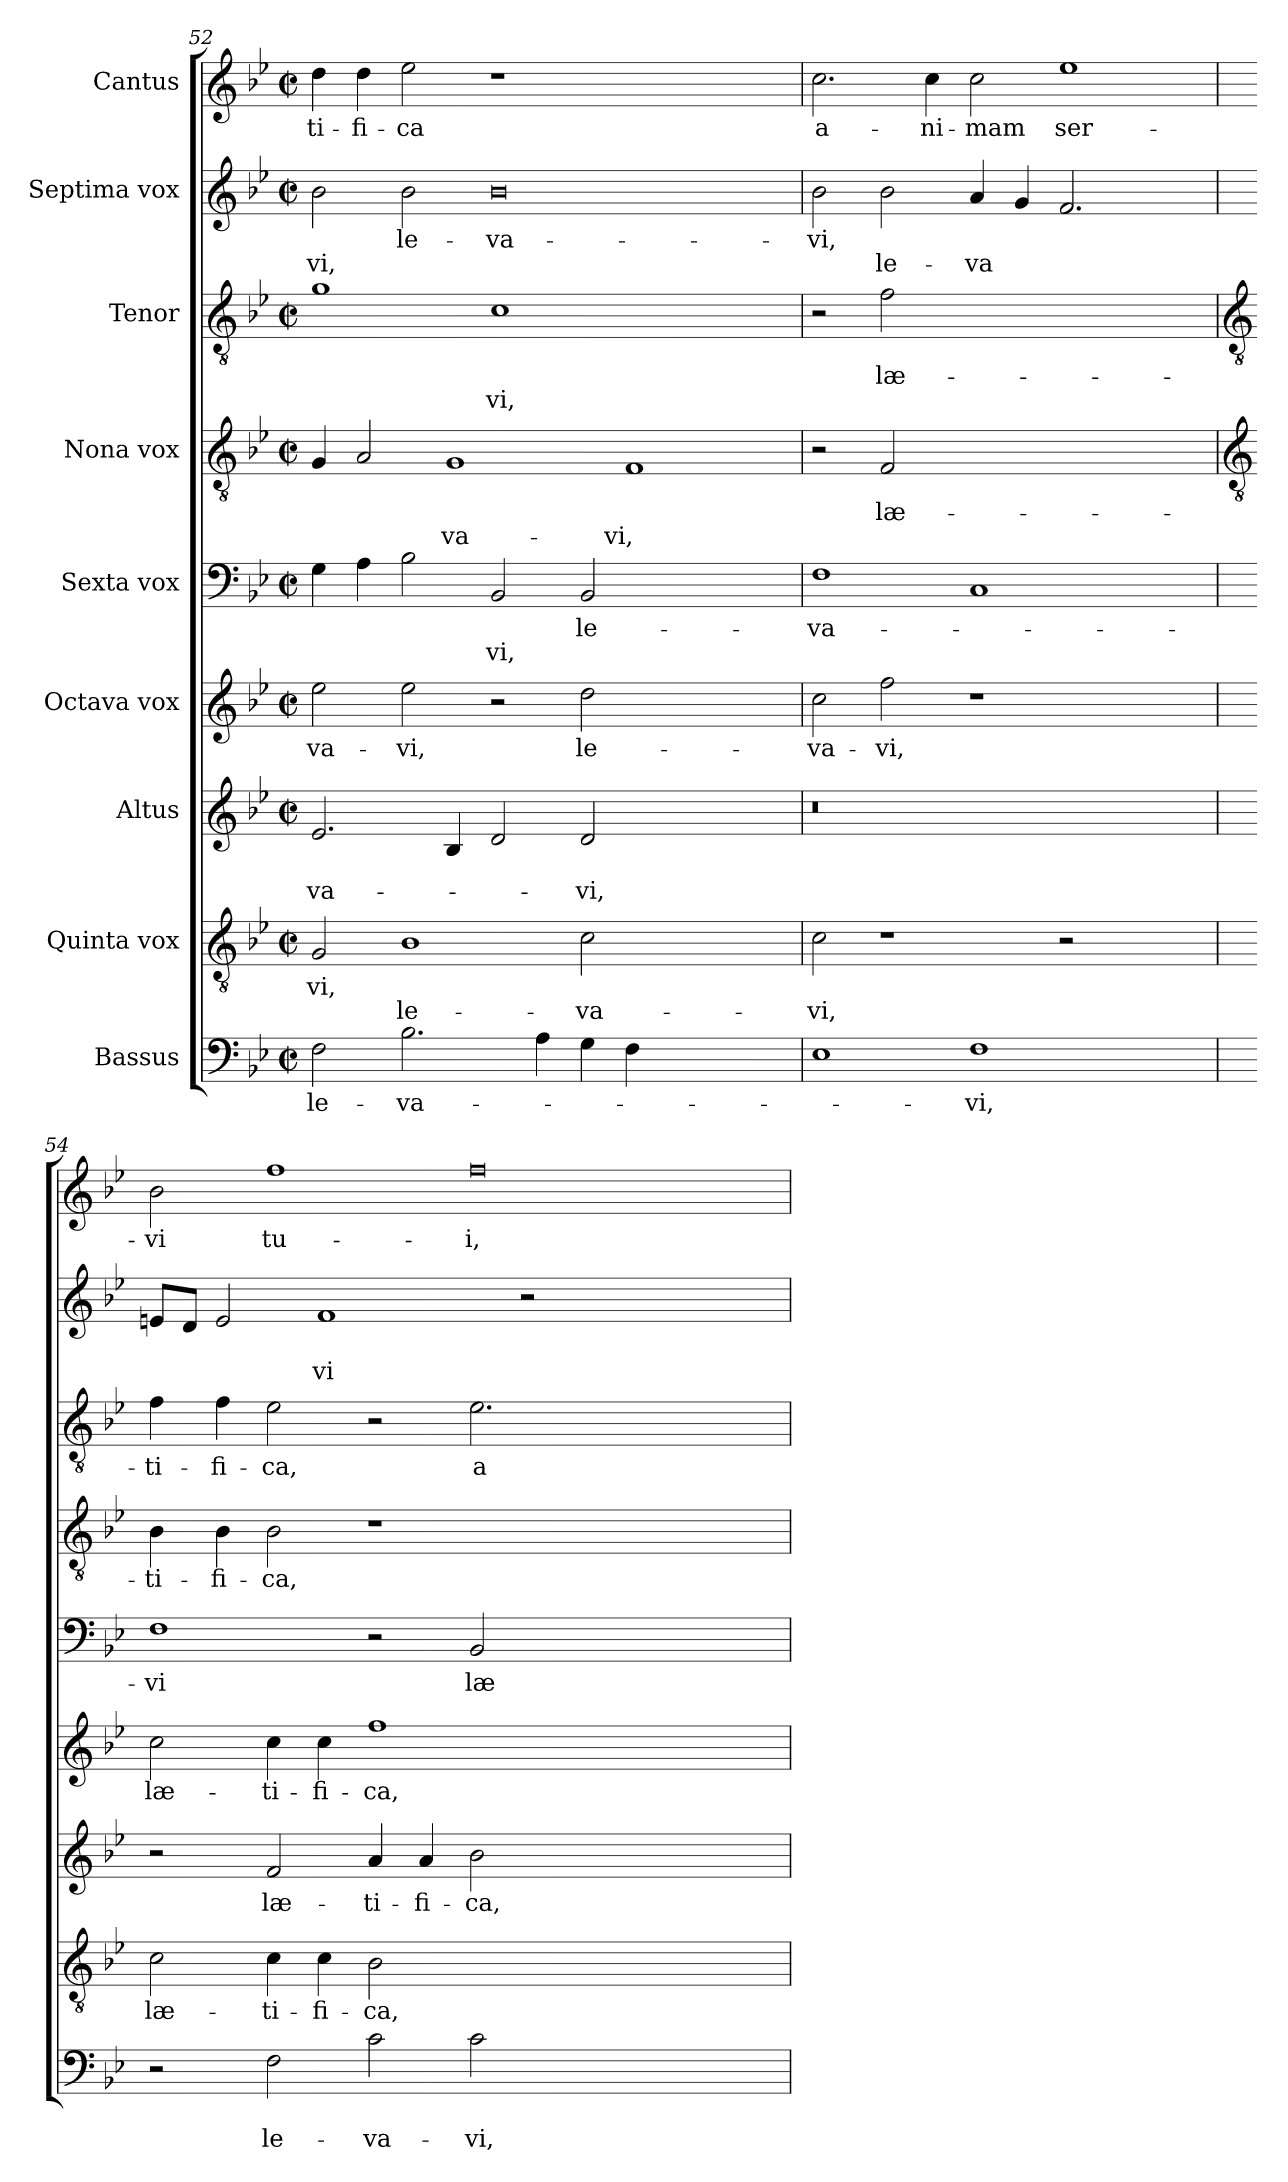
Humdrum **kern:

**kern	**text	**text	**kern	**text	**text	**kern	**text	**text	**kern	**text	**kern	**text	**text	**kern	**text	**text	**kern	**text	**text	**kern	**text	**text	**kern	**text
*part9	*part9	*part9	*part8	*part8	*part8	*part7	*part7	*part7	*part6	*part6	*part5	*part5	*part5	*part4	*part4	*part4	*part3	*part3	*part3	*part2	*part2	*part2	*part1	*part1
*staff9	*staff9	*staff9	*staff8	*staff8	*staff8	*staff7	*staff7	*staff7	*staff6	*staff6	*staff5	*staff5	*staff5	*staff4	*staff4	*staff4	*staff3	*staff3	*staff3	*staff2	*staff2	*staff2	*staff1	*staff1
*I"Bassus	*	*	*I"Quinta vox	*	*	*I"Altus	*	*	*I"Octava vox	*	*I"Sexta vox	*	*	*I"Nona vox	*	*	*I"Tenor	*	*	*I"Septima vox	*	*	*I"Cantus	*
!!LO:LB:g=z
*clefF4	*	*	*clefGv2	*	*	*clefG2	*	*	*clefG2	*	*clefF4	*	*	*clefGv2	*	*	*clefGv2	*	*	*clefG2	*	*	*clefG2	*
*k[b-e-]	*	*	*k[b-e-]	*	*	*k[b-e-]	*	*	*k[b-e-]	*	*k[b-e-]	*	*	*k[b-e-]	*	*	*k[b-e-]	*	*	*k[b-e-]	*	*	*k[b-e-]	*
*B-:	*	*	*B-:	*	*	*B-:	*	*	*B-:	*	*B-:	*	*	*B-:	*	*	*B-:	*	*	*B-:	*	*	*B-:	*
*M4/2	*	*	*M4/2	*	*	*M4/2	*	*	*M4/2	*	*M4/2	*	*	*M4/2	*	*	*M4/2	*	*	*M4/2	*	*	*M4/2	*
*met(c|)	*	*	*met(c|)	*	*	*met(c|)	*	*	*met(c|)	*	*met(c|)	*	*	*met(c|)	*	*	*met(c|)	*	*	*met(c|)	*	*	*met(c|)	*
=52	=52	=52	=52	=52	=52	=52	=52	=52	=52	=52	=52	=52	=52	=52	=52	=52	=52	=52	=52	=52	=52	=52	=52	=52
!	!LO:LY:b	!	!	!LO:LY:b	!	!	!	!LO:LY:b	!	!LO:LY:b	!	!	!	!	!	!	!	!	!	!	!	!LO:LY:b	!	!LO:LY:b
2F	le-	.	2G	vi,	.	2.e-	.	-va-	2ee-	-va-	4G	.	.	4G	.	.	1g	.	.	2b-	.	-vi,	4dd	-ti-
!	!	!	!	!	!	!	!	!	!	!	!	!	!	!	!	!	!	!	!	!	!	!	!	!LO:LY:b
.	.	.	.	.	.	.	.	.	.	.	4A	.	.	2A	.	.	.	.	.	.	.	.	4dd	-fi-
!	!LO:LY:b	!	!	!	!LO:LY:b	!	!	!	!	!LO:LY:b	!	!	!	!	!	!	!	!	!	!	!LO:LY:b	!	!	!LO:LY:b
2.B-	-va-	.	1B-	.	le-	.	.	.	2ee-	-vi,	2B-	.	.	.	.	.	.	.	.	2b-	le-	.	2ee-	-ca
!	!	!	!	!	!	!	!	!	!	!	!	!	!	!	!	!LO:LY:b	!	!	!	!	!	!	!	!
.	.	.	.	.	.	4B-	.	.	.	.	.	.	.	1G	.	-va-	.	.	.	.	.	.	.	.
!	!	!	!	!	!	!	!	!	!	!	!	!	!LO:LY:b	!	!	!	!	!	!LO:LY:b	!	!LO:LY:b	!	!	!
.	.	.	.	.	.	2d	.	.	2r	.	2BB-	.	-vi,	.	.	.	1c	.	-vi,	0b-	-va-	.	1r	.
4A	.	.	.	.	.	.	.	.	.	.	.	.	.	.	.	.	.	.	.	.	.	.	.	.
!	!	!	!	!	!LO:LY:b	!	!	!LO:LY:b	!	!LO:LY:b	!	!LO:LY:b	!	!	!	!	!	!	!	!	!	!	!	!
4G	.	.	2c	.	-va-	2d	.	-vi,	2dd	le-	2BB-	le-	.	.	.	.	.	.	.	.	.	.	.	.
!	!	!	!	!	!	!	!	!	!	!	!	!	!	!	!	!LO:LY:b	!	!	!	!	!	!	!	!
4F	.	.	.	.	.	.	.	.	.	.	.	.	.	1F	.	-vi,	.	.	.	.	.	.	.	.
1ryy	.	.	1ryy	.	.	1ryy	.	.	1ryy	.	1ryy	.	.	.	.	.	1ryy	.	.	.	.	.	1ryy	.
.	.	.	.	.	.	.	.	.	.	.	.	.	.	4ryy	.	.	.	.	.	.	.	.	.	.
=53	=53	=53	=53	=53	=53	=53	=53	=53	=53	=53	=53	=53	=53	=53	=53	=53	=53	=53	=53	=53	=53	=53	=53	=53
!	!	!	!	!	!LO:LY:b	!	!	!	!	!LO:LY:b	!	!LO:LY:b	!	!	!	!	!	!	!	!	!LO:LY:b	!	!	!LO:LY:b
1E-	.	.	2c	.	-vi,	0r	.	.	2cc	-va-	1F	-va-	.	2r	.	.	2r	.	.	2b-	-vi,	.	2.cc	a-
!	!	!	!	!	!	!	!	!	!	!LO:LY:b	!	!	!	!	!LO:LY:b	!	!	!LO:LY:b	!	!	!	!LO:LY:b	!	!
.	.	.	1r	.	.	.	.	.	2ff	-vi,	.	.	.	2F	læ-	.	2f	læ-	.	2b-	.	le-	.	.
!	!	!	!	!	!	!	!	!	!	!	!	!	!	!	!	!	!	!	!	!	!	!	!	!LO:LY:b
.	.	.	.	.	.	.	.	.	.	.	.	.	.	.	.	.	.	.	.	.	.	.	4cc	-ni-
!	!LO:LY:b	!	!	!	!	!	!	!	!	!	!	!	!	!	!	!	!	!	!	!	!	!LO:LY:b	!	!LO:LY:b
1F	-vi,	.	.	.	.	.	.	.	1r	.	1C	.	.	1.ryy	.	.	1.ryy	.	.	4a	.	-va	2cc	-mam
.	.	.	.	.	.	.	.	.	.	.	.	.	.	.	.	.	.	.	.	4g	.	.	.	.
!	!	!	!	!	!	!	!	!	!	!	!	!	!	!	!	!	!	!	!	!	!	!	!	!LO:LY:b
.	.	.	2r	.	.	.	.	.	.	.	.	.	.	.	.	.	.	.	.	2.f	.	.	1ee-	ser-
2ryy	.	.	2ryy	.	.	2ryy	.	.	2ryy	.	2ryy	.	.	.	.	.	.	.	.	.	.	.	.	.
.	.	.	.	.	.	.	.	.	.	.	.	.	.	.	.	.	.	.	.	4ryy	.	.	.	.
!!LO:LB:g=z
=54	=54	=54	=54	=54	=54	=54	=54	=54	=54	=54	=54	=54	=54	=54	=54	=54	=54	=54	=54	=54	=54	=54	=54	=54
*	*	*	*	*	*	*	*	*	*	*	*	*	*	*clefGv2	*	*	*clefGv2	*	*	*	*	*	*	*
!	!	!	!	!LO:LY:b	!	!	!	!	!	!LO:LY:b	!	!LO:LY:b	!	!	!LO:LY:b	!	!	!LO:LY:b	!	!	!	!	!	!LO:LY:b
2r	.	.	2c	læ-	.	2r	.	.	2cc	læ-	1F	-vi	.	4B-	-ti-	.	4f	-ti-	.	8eL	.	.	2b-	-vi
.	.	.	.	.	.	.	.	.	.	.	.	.	.	.	.	.	.	.	.	8dJ	.	.	.	.
!	!	!	!	!	!	!	!	!	!	!	!	!	!	!	!LO:LY:b	!	!	!LO:LY:b	!	!	!	!	!	!
.	.	.	.	.	.	.	.	.	.	.	.	.	.	4B-	-fi-	.	4f	-fi-	.	2e	.	.	.	.
!	!	!LO:LY:b	!	!LO:LY:b	!	!	!LO:LY:b	!	!	!LO:LY:b	!	!	!	!	!LO:LY:b	!	!	!LO:LY:b	!	!	!	!	!	!LO:LY:b
2F	.	le-	4c	-ti-	.	2f	læ-	.	4cc	-ti-	.	.	.	2B-	-ca,	.	2e-	-ca,	.	.	.	.	1ff	tu-
!	!	!	!	!LO:LY:b	!	!	!	!	!	!LO:LY:b	!	!	!	!	!	!	!	!	!	!	!	!LO:LY:b	!	!
.	.	.	4c	-fi-	.	.	.	.	4cc	-fi-	.	.	.	.	.	.	.	.	.	1f	.	vi	.	.
!	!	!LO:LY:b	!	!LO:LY:b	!	!	!LO:LY:b	!	!	!LO:LY:b	!	!	!	!	!	!	!	!	!	!	!	!	!	!
2c	.	-va-	2B-	-ca,	.	4a	-ti-	.	1ff	-ca,	2r	.	.	1r	.	.	2r	.	.	.	.	.	.	.
!	!	!	!	!	!	!	!LO:LY:b	!	!	!	!	!	!	!	!	!	!	!	!	!	!	!	!	!
.	.	.	.	.	.	4a	-fi-	.	.	.	.	.	.	.	.	.	.	.	.	.	.	.	.	.
!	!	!LO:LY:b	!	!	!	!	!LO:LY:b	!	!	!	!	!LO:LY:b	!	!	!	!	!	!LO:LY:b	!	!	!	!	!	!LO:LY:b
2c	.	-vi,	0ryy	.	.	2b-	-ca,	.	.	.	2BB-	læ-	.	.	.	.	2.e-	a-	.	.	.	.	0ff	-i,
.	.	.	.	.	.	.	.	.	.	.	.	.	.	.	.	.	.	.	.	2r	.	.	.	.
1.ryy	.	.	.	.	.	1.ryy	.	.	1.ryy	.	1.ryy	.	.	1.ryy	.	.	.	.	.	.	.	.	.	.
.	.	.	.	.	.	.	.	.	.	.	.	.	.	.	.	.	1ryy	.	.	1ryy	.	.	.	.
.	.	.	.	.	.	.	.	.	.	.	.	.	.	.	.	.	4ryy	.	.	4ryy	.	.	.	.
=	=	=	=	=	=	=	=	=	=	=	=	=	=	=	=	=	=	=	=	=	=	=	=	=
*-	*-	*-	*-	*-	*-	*-	*-	*-	*-	*-	*-	*-	*-	*-	*-	*-	*-	*-	*-	*-	*-	*-	*-	*-
